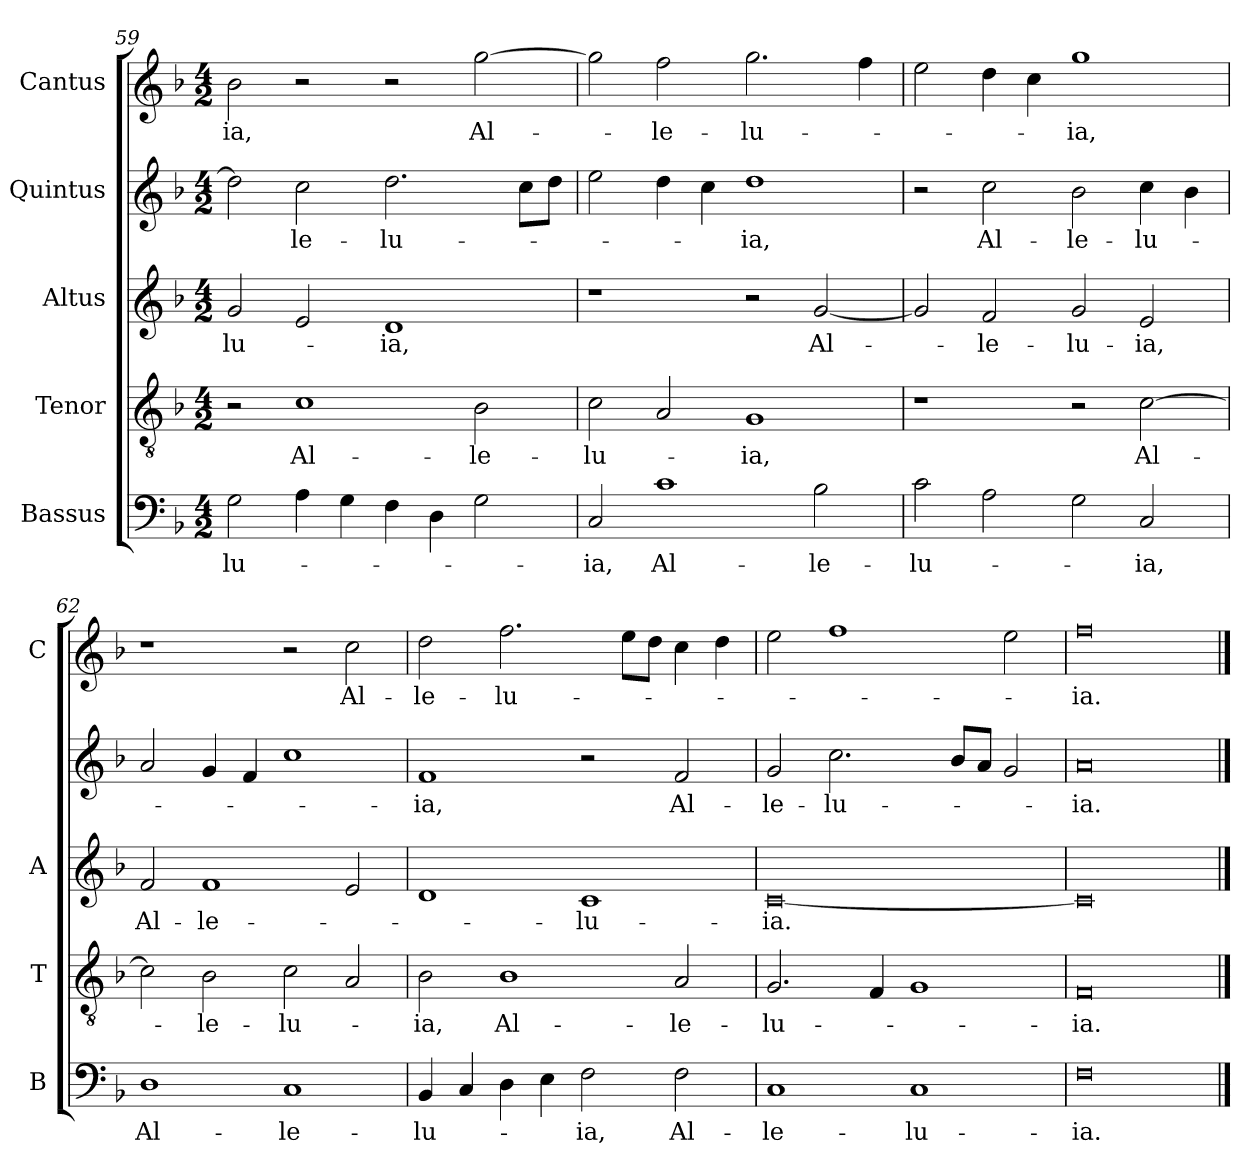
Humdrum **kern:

**kern	**text	**kern	**text	**kern	**text	**kern	**text	**kern	**text
*part5	*part5	*part4	*part4	*part3	*part3	*part2	*part2	*part1	*part1
*staff5	*staff5	*staff4	*staff4	*staff3	*staff3	*staff2	*staff2	*staff1	*staff1
*I"Bassus	*	*I"Tenor	*	*I"Altus	*	*I"Quintus	*	*I"Cantus	*
*I'B	*	*I'T	*	*I'A	*	*	*	*I'C	*
*clefF4	*	*clefGv2	*	*clefG2	*	*clefG2	*	*clefG2	*
*k[b-]	*	*k[b-]	*	*k[b-]	*	*k[b-]	*	*k[b-]	*
*F:	*	*F:	*	*F:	*	*F:	*	*F:	*
*M4/2	*	*M4/2	*	*M4/2	*	*M4/2	*	*M4/2	*
=59	=59	=59	=59	=59	=59	=59	=59	=59	=59
!	!LO:LY:b	!	!	!	!LO:LY:b	!	!	!	!LO:LY:b
2G\	-lu-	2r	.	2g/	-lu-	2dd\]	.	2b-\	-ia,
!	!	!	!LO:LY:b	!	!	!	!LO:LY:b	!	!
4A\	.	1c	Al-	2e/	.	2cc\	-le-	2r	.
4G\	.	.	.	.	.	.	.	.	.
!	!	!	!	!	!LO:LY:b	!	!LO:LY:b	!	!
4F\	.	.	.	1d	-ia,	2.dd\	-lu-	2r	.
4D\	.	.	.	.	.	.	.	.	.
!	!	!	!LO:LY:b	!	!	!	!	!	!LO:LY:b
2G\	.	2B-\	-le-	.	.	.	.	[2gg\	Al-
.	.	.	.	.	.	8cc\L	.	.	.
.	.	.	.	.	.	8dd\J	.	.	.
=60	=60	=60	=60	=60	=60	=60	=60	=60	=60
!	!LO:LY:b	!	!LO:LY:b	!	!	!	!	!	!
2C/	-ia,	2c\	-lu-	1r	.	2ee\	.	2gg\]	.
!	!LO:LY:b	!	!	!	!	!	!	!	!LO:LY:b
1c	Al-	2A/	.	.	.	4dd\	.	2ff\	-le-
.	.	.	.	.	.	4cc\	.	.	.
!	!	!	!LO:LY:b	!	!	!	!LO:LY:b	!	!LO:LY:b
.	.	1G	-ia,	2r	.	1dd	-ia,	2.gg\	-lu-
!	!LO:LY:b	!	!	!	!LO:LY:b	!	!	!	!
2B-\	-le-	.	.	[2g/	Al-	.	.	.	.
.	.	.	.	.	.	.	.	4ff\	.
=61	=61	=61	=61	=61	=61	=61	=61	=61	=61
!	!LO:LY:b	!	!	!	!	!	!	!	!
2c\	-lu-	1r	.	2g/]	.	2r	.	2ee\	.
!	!	!	!	!	!LO:LY:b	!	!LO:LY:b	!	!
2A\	.	.	.	2f/	-le-	2cc\	Al-	4dd\	.
.	.	.	.	.	.	.	.	4cc\	.
!	!	!	!	!	!LO:LY:b	!	!LO:LY:b	!	!LO:LY:b
2G\	.	2r	.	2g/	-lu-	2b-\	-le-	1gg	-ia,
!	!LO:LY:b	!	!LO:LY:b	!	!LO:LY:b	!	!LO:LY:b	!	!
2C/	-ia,	[2c\	Al-	2e/	-ia,	4cc\	-lu-	.	.
.	.	.	.	.	.	4b-\	.	.	.
!!LO:LB:g=z
=62	=62	=62	=62	=62	=62	=62	=62	=62	=62
!	!LO:LY:b	!	!	!	!LO:LY:b	!	!	!	!
1D	Al-	2c\]	.	2f/	Al-	2a/	.	1r	.
!	!	!	!LO:LY:b	!	!LO:LY:b	!	!	!	!
.	.	2B-\	-le-	1f	-le-	4g/	.	.	.
.	.	.	.	.	.	4f/	.	.	.
!	!LO:LY:b	!	!LO:LY:b	!	!	!	!	!	!
1C	-le-	2c\	-lu-	.	.	1cc	.	2r	.
!	!	!	!	!	!	!	!	!	!LO:LY:b
.	.	2A/	.	2e/	.	.	.	2cc\	Al-
=63	=63	=63	=63	=63	=63	=63	=63	=63	=63
!	!LO:LY:b	!	!LO:LY:b	!	!	!	!LO:LY:b	!	!LO:LY:b
4BB-/	-lu-	2B-\	-ia,	1d	.	1f	-ia,	2dd\	-le-
4C/	.	.	.	.	.	.	.	.	.
!	!	!	!LO:LY:b	!	!	!	!	!	!LO:LY:b
4D\	.	1B-	Al-	.	.	.	.	2.ff\	-lu-
4E\	.	.	.	.	.	.	.	.	.
!	!LO:LY:b	!	!	!	!LO:LY:b	!	!	!	!
2F\	-ia,	.	.	1c	-lu-	2r	.	.	.
.	.	.	.	.	.	.	.	8ee\L	.
.	.	.	.	.	.	.	.	8dd\J	.
!	!LO:LY:b	!	!LO:LY:b	!	!	!	!LO:LY:b	!	!
2F\	Al-	2A/	-le-	.	.	2f/	Al-	4cc\	.
.	.	.	.	.	.	.	.	4dd\	.
=64	=64	=64	=64	=64	=64	=64	=64	=64	=64
!	!LO:LY:b	!	!LO:LY:b	!	!LO:LY:b	!	!LO:LY:b	!	!
1C	-le-	2.G/	-lu-	[0c	-ia.	2g/	-le-	2ee\	.
!	!	!	!	!	!	!	!LO:LY:b	!	!
.	.	.	.	.	.	2.cc\	-lu-	1ff	.
.	.	4F/	.	.	.	.	.	.	.
!	!LO:LY:b	!	!	!	!	!	!	!	!
1C	-lu-	1G	.	.	.	.	.	.	.
.	.	.	.	.	.	8b-/L	.	.	.
.	.	.	.	.	.	8a/J	.	.	.
.	.	.	.	.	.	2g/	.	2ee\	.
=65	=65	=65	=65	=65	=65	=65	=65	=65	=65
!	!LO:LY:b	!	!LO:LY:b	!	!	!	!LO:LY:b	!	!LO:LY:b
0F	-ia.	0F	-ia.	0c]	.	0a	-ia.	0ff	-ia.
==	==	==	==	==	==	==	==	==	==
*-	*-	*-	*-	*-	*-	*-	*-	*-	*-
